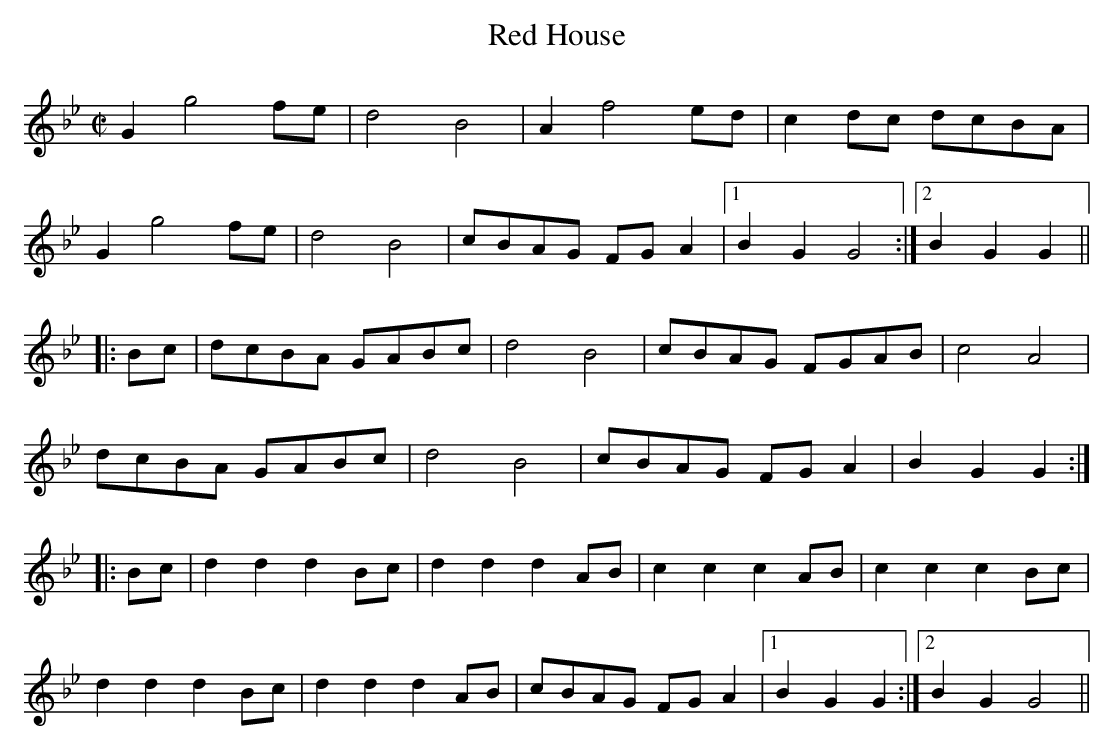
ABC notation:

X:1
T:Red House
M:C|
L:1/8
K:Gmin
G2g4 fe|d4 B4|A2 f4 ed|c2 dc dcBA|
G2g4 fe|d4 B4|cBAG FG A2|1 B2G2 G4:|2 B2G2G2||
|:Bc|dcBA GABc|d4B4|cBAG FGAB|c4A4|
dcBA GABc|d4B4|cBAG FG A2|B2G2G2:|
|:Bc|d2 d2 d2 Bc|d2d2d2 AB|c2 c2 c2 AB|c2c2c2 Bc|
d2d2d2 Bc|d2d2d2 AB|cBAG FG A2|1 B2G2G2:|2 B2G2G4||
